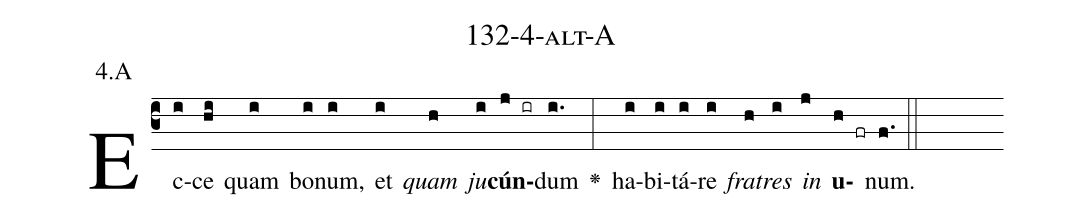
name: 132-4-alt-A;
annotation: 4.A;
%%
(c3)Ec(i)ce(hi) quam(i) bo(i)num,(i) et(i) <i>quam</i>(h) <i>ju</i>(i)<b>cún</b>(j ir)dum(i.) <v>\greheightstar</v>(:) ha(i)bi(i)tá(i)re(i) <i>fra</i>(h)<i>tres</i>(i) <i>in</i>(j) <b>u</b>(h fr)num.(f.) (::)


%E(i) u(h) o(i) u(j) a(h) e.(f.) (::)
